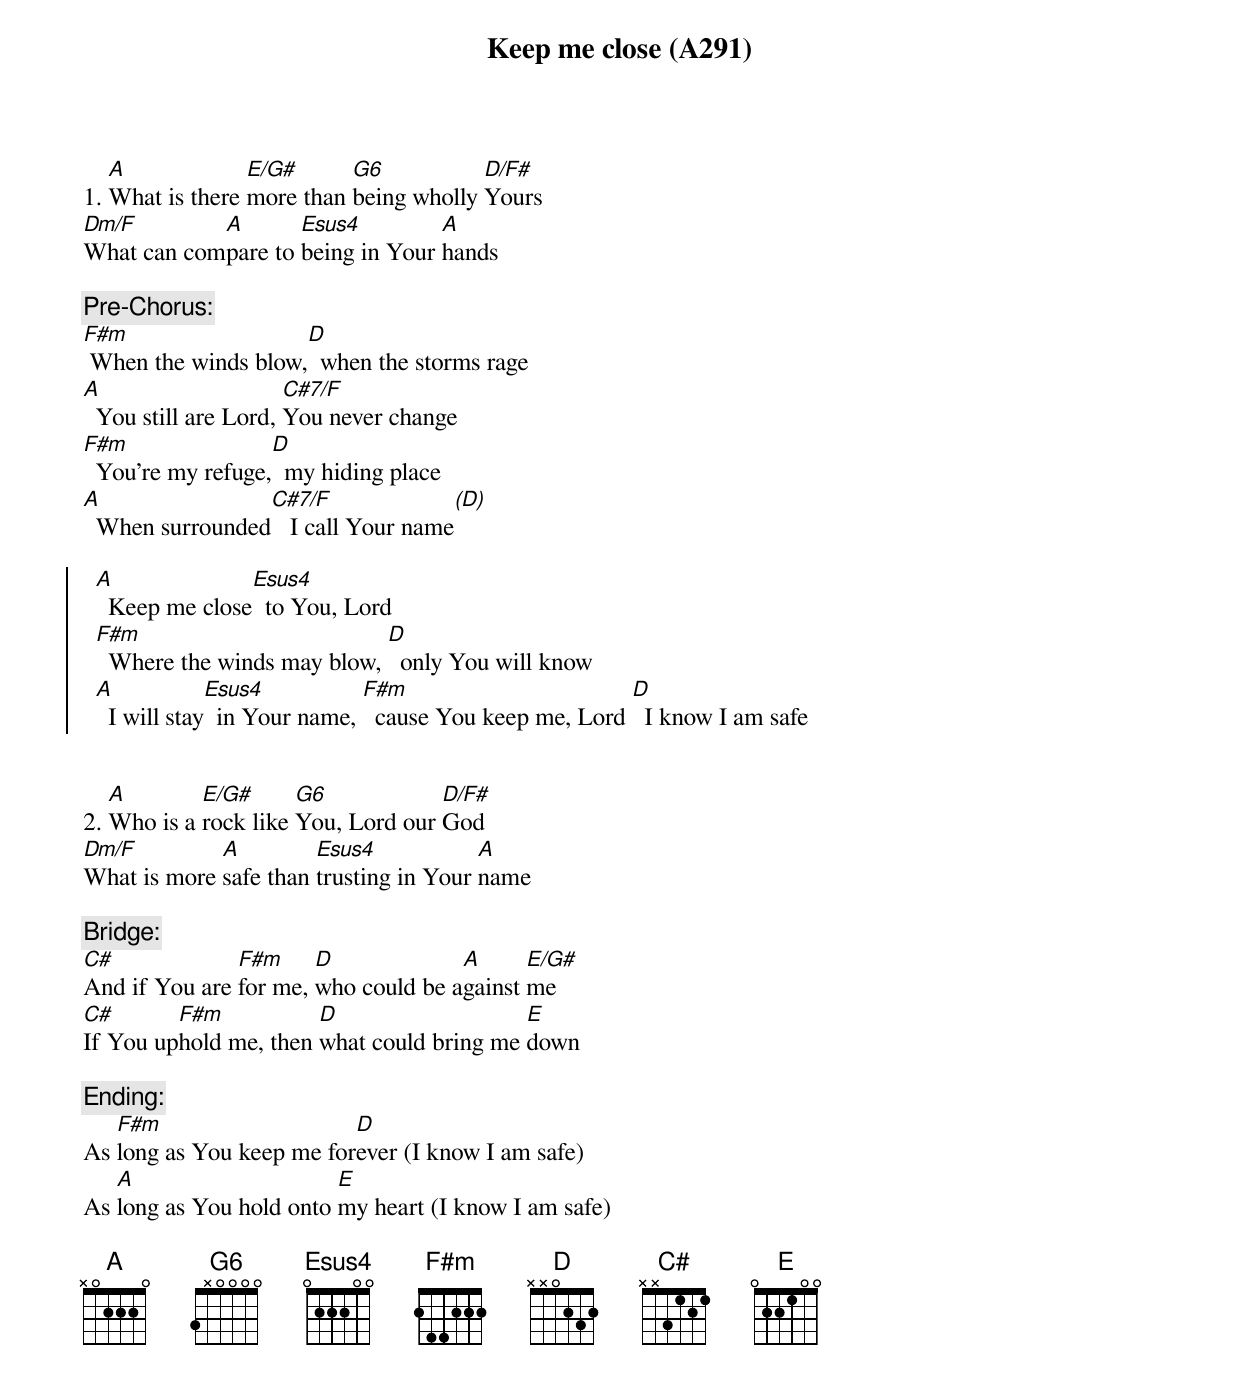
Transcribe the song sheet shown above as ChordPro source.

{title: Keep me close (A291)}
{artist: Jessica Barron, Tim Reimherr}

1. [A]What is there [E/G#]more than [G6]being wholly [D/F#]Yours
[Dm/F]What can com[A]pare to [Esus4]being in Your [A]hands

{comment: Pre-Chorus:}
[F#m] When the winds blow,[D]  when the storms rage
[A]  You still are Lord, [C#7/F]You never change
[F#m]  You're my refuge,[D]  my hiding place
[A]  When surrounded[C#7/F]   I call Your name[(D)]

{soc}
  [A]  Keep me close[Esus4]  to You, Lord
  [F#m]  Where the winds may blow, [D]  only You will know
  [A]  I will stay[Esus4]  in Your name, [F#m]  cause You keep me, Lord [D]  I know I am safe
 {eoc}


2. [A]Who is a [E/G#]rock like [G6]You, Lord our [D/F#]God
[Dm/F]What is more [A]safe than [Esus4]trusting in Your [A]name

{comment: Bridge:}
[C#]And if You are [F#m]for me, [D]who could be a[A]gainst [E/G#]me
[C#]If You up[F#m]hold me, then [D]what could bring me [E]down

{comment: Ending:}
As [F#m]long as You keep me for[D]ever (I know I am safe)
As [A]long as You hold onto [E]my heart (I know I am safe)

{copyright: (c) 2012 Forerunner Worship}
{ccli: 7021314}
